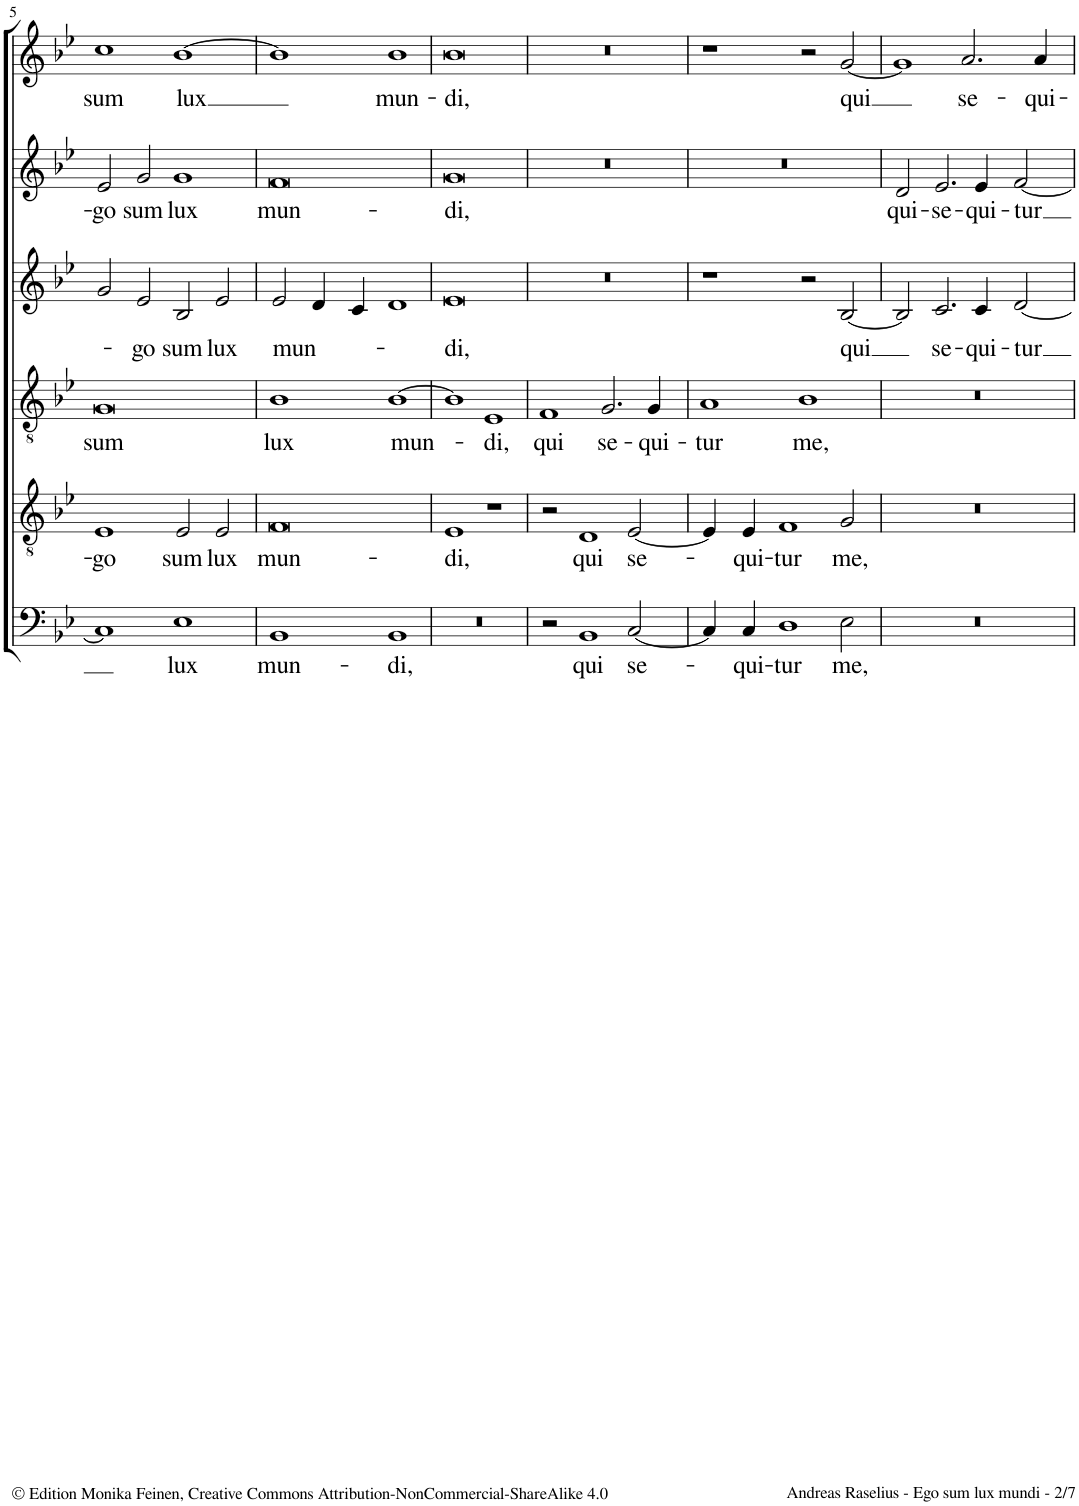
**kern	**text	**kern	**text	**kern	**text	**kern	**text	**kern	**text	**kern	**text
*part6	*part6	*part5	*part5	*part4	*part4	*part3	*part3	*part2	*part2	*part1	*part1
*staff6	*staff6	*staff5	*staff5	*staff4	*staff4	*staff3	*staff3	*staff2	*staff2	*staff1	*staff1
*I"Bassus	*	*I"Quintus	*	*I"Tenor	*	*I"Sextus	*	*I"Altus	*	*I"Cantus	*
!!LO:PB:g=z
*clefF4	*	*clefGv2	*	*clefGv2	*	*clefG2	*	*clefG2	*	*clefG2	*
*k[b-e-]	*	*k[b-e-]	*	*k[b-e-]	*	*k[b-e-]	*	*k[b-e-]	*	*k[b-e-]	*
*M4/2	*	*M4/2	*	*M4/2	*	*M4/2	*	*M4/2	*	*M4/2	*
*met(c|)	*	*met(c|)	*	*met(c|)	*	*met(c|)	*	*met(c|)	*	*met(c|)	*
=5	=5	=5	=5	=5	=5	=5	=5	=5	=5	=5	=5
!	!	!	!LO:LY:b	!	!LO:LY:b	!	!	!	!LO:LY:b	!	!LO:LY:b
1C]	.	1E-	-go	0G	sum	2g/	.	2e-/	-go	1cc	sum
!	!	!	!	!	!	!	!LO:LY:b	!	!LO:LY:b	!	!
.	.	.	.	.	.	2e-/	-go	2g/	sum	.	.
!	!LO:LY:b	!	!LO:LY:b	!	!	!	!LO:LY:b	!	!LO:LY:b	!	!LO:LY:b
1E-	lux	2E-/	sum	.	.	2B-/	sum	1g	lux	[1b-	lux
!	!	!	!LO:LY:b	!	!	!	!LO:LY:b	!	!	!	!
.	.	2E-/	lux	.	.	2e-/	lux	.	.	.	.
=6	=6	=6	=6	=6	=6	=6	=6	=6	=6	=6	=6
!	!LO:LY:b	!	!LO:LY:b	!	!LO:LY:b	!	!LO:LY:b	!	!LO:LY:b	!	!
1BB-	mun-	0F	mun-	1B-	lux	2e-/	mun-	0f	mun-	1b-]	.
.	.	.	.	.	.	4d/	.	.	.	.	.
.	.	.	.	.	.	4c/	.	.	.	.	.
!	!LO:LY:b	!	!	!	!LO:LY:b	!	!	!	!	!	!LO:LY:b
1BB-	di,	.	.	[1B-	mun-	1d	.	.	.	1b-	mun-
=7	=7	=7	=7	=7	=7	=7	=7	=7	=7	=7	=7
!	!	!	!LO:LY:b	!	!	!	!LO:LY:b	!	!LO:LY:b	!	!LO:LY:b
0r	.	1E-	-di,	1B-]	.	0e-	-di,	0g	-di,	0b-	-di,
!	!	!	!	!	!LO:LY:b	!	!	!	!	!	!
.	.	1r	.	1E-	di,	.	.	.	.	.	.
=8	=8	=8	=8	=8	=8	=8	=8	=8	=8	=8	=8
!	!	!	!	!	!LO:LY:b	!	!	!	!	!	!
2r	.	2r	.	1F	qui	0r	.	0r	.	0r	.
!	!LO:LY:b	!	!LO:LY:b	!	!	!	!	!	!	!	!
1BB-	qui	1D	qui	.	.	.	.	.	.	.	.
!	!	!	!	!	!LO:LY:b	!	!	!	!	!	!
.	.	.	.	2.G/	se-	.	.	.	.	.	.
!	!LO:LY:b	!	!LO:LY:b	!	!	!	!	!	!	!	!
[2C/	se-	[2E-/	se-	.	.	.	.	.	.	.	.
!	!	!	!	!	!LO:LY:b	!	!	!	!	!	!
.	.	.	.	4G/	qui-	.	.	.	.	.	.
=9	=9	=9	=9	=9	=9	=9	=9	=9	=9	=9	=9
!	!	!	!	!	!LO:LY:b	!	!	!	!	!	!
4C/]	.	4E-/]	.	1A	tur	1r	.	0r	.	1r	.
!	!LO:LY:b	!	!LO:LY:b	!	!	!	!	!	!	!	!
4C/	qui-	4E-/	-qui-	.	.	.	.	.	.	.	.
!	!LO:LY:b	!	!LO:LY:b	!	!	!	!	!	!	!	!
1D	-tur	1F	-tur	.	.	.	.	.	.	.	.
!	!	!	!	!	!LO:LY:b	!	!	!	!	!	!
.	.	.	.	1B-	me,	2r	.	.	.	2r	.
!	!LO:LY:b	!	!LO:LY:b	!	!	!	!LO:LY:b	!	!	!	!LO:LY:b
2E-\	me,	2G/	me,	.	.	[2B-/	qui	.	.	[2g/	qui
=10	=10	=10	=10	=10	=10	=10	=10	=10	=10	=10	=10
!	!	!	!	!	!	!	!	!	!LO:LY:b	!	!
0r	.	0r	.	0r	.	2B-/]	.	2d/	qui-	1g]	.
!	!	!	!	!	!	!	!LO:LY:b	!	!LO:LY:b	!	!
.	.	.	.	.	.	2.c/	se-	2.e-/	-se-	.	.
!	!	!	!	!	!	!	!	!	!	!	!LO:LY:b
.	.	.	.	.	.	.	.	.	.	2.a/	se-
!	!	!	!	!	!	!	!LO:LY:b	!	!LO:LY:b	!	!
.	.	.	.	.	.	4c/	-qui-	4e-/	-qui-	.	.
!	!	!	!	!	!	!	!LO:LY:b	!	!LO:LY:b	!	!
.	.	.	.	.	.	[2d/	-tur	[2f/	-tur	.	.
!	!	!	!	!	!	!	!	!	!	!	!LO:LY:b
.	.	.	.	.	.	.	.	.	.	4a/	-qui-
=	=	=	=	=	=	=	=	=	=	=	=
*-	*-	*-	*-	*-	*-	*-	*-	*-	*-	*-	*-
